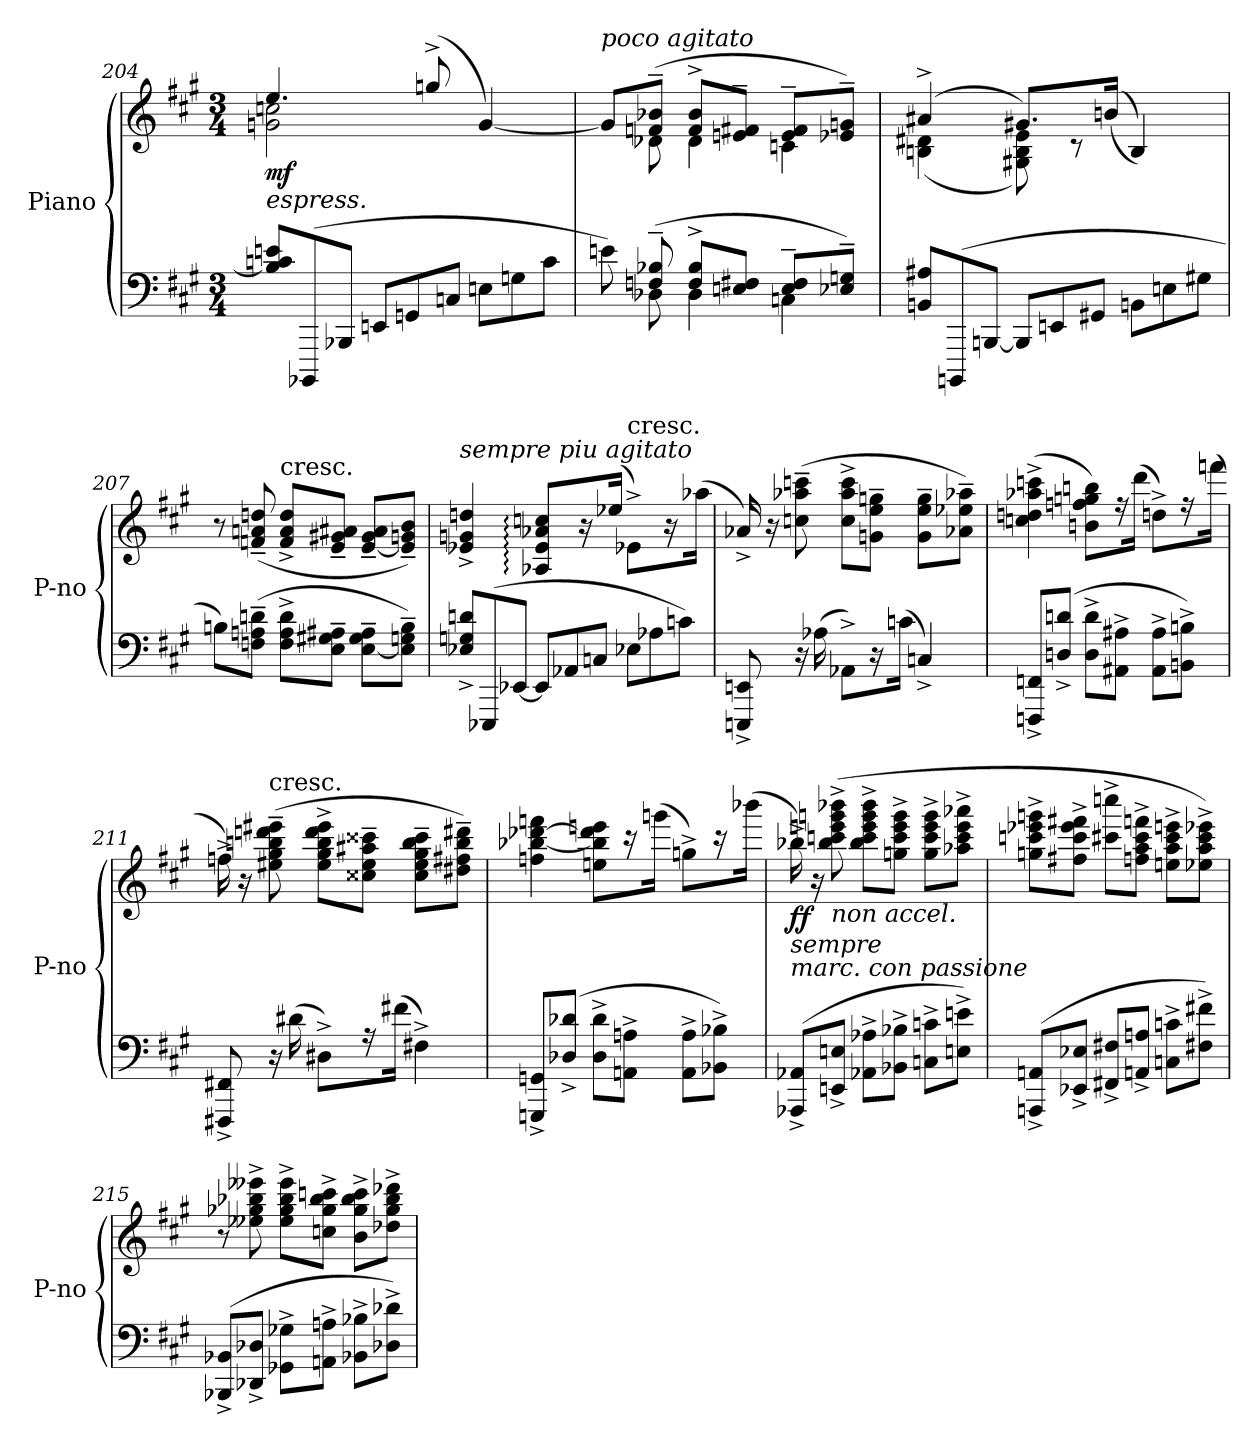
**kern	**kern	**dynam
*part2	*part1	*part1
*staff2	*staff1	*staff1
*I"Piano	*I"Piano	*
*I'P-no	*I'P-no	*
*clefF4	*clefG2	*
*k[f#c#g#]	*k[f#c#g#]	*
*M3/4	*M3/4	*
*Xtuplet	*	*
=204	=204	=204
*	*^	*
!	!LO:TX:b:i:t=espress.	!	!
12B-]/ 12cn/ 12en/L	4.ee/	2gn\ 2ccn\	mf
(12BBBB-X/	.	.	.
12BBB-X/J	.	.	.
12EEn/L	.	.	.
12GGn/	.	.	.
.	(8ggn^/	.	.
12Cn/J	.	.	.
12En\L	[4g/)	4ryy	.
12Gn\	.	.	.
12c\J	.	.	.
=205	=205	=205	=205
*^	*	*	*
!	!	!LO:TX:a:i:t=poco agitato	!	!
8en\)	8ryy	8gn/L]	8ryy	.
(8Fn~/ 8B-X~/	8D-X\	(8fn~/ 8b-X~/J	8d-X\	.
8F^/ 8B-^/L	4D-\	8f^/ 8b-^/L	4d-\	.
8En/ 8F#X/J	.	8en~/ 8f#X~/J	.	.
8E~/ 8F#~/L	4Cn\	8e~/ 8f#~/L	4cn\	.
8E-X~/ 8Gn~/J)	.	8e-X~/ 8gn~/J)	.	.
*v	*v	*	*	*
=206	=206	=206	=206
12BBn/ 12A#X/L	(4a#X^/	(4Bn\ 4d#X\	.
(12BBBBn/	.	.	.
[12BBBn/J	.	.	.
12BBB/L]	8.g#X/L)	8G#X\ 8B\ 8e\)	.
12EEn/	.	.	.
.	.	8r	.
12GG#X/J	.	.	.
.	(<(>16bn/Jk	.	.
12BBn\L	4B/))	4ryy	.
12En\	.	.	.
12G#X\J	.	.	.
*	*v	*v	*
=207	=207	=207
8Bn\L)	8r	.
(8Fn~\ 8An~\ 8dn~\J	(8fn~/ 8an~/ 8ddn~/	.
!	!LO:TX:t=cresc.	!
8F^\ 8A^\ 8d^\L	8f^/ 8a^/ 8dd^/L	.
8E~\ 8G#X~\ 8A#X~\J	8e~/ 8g#X~/ 8a#X~/J	.
[8E~\ 8G#~\ 8A#~\L	[8e~/ 8g#~/ 8a#~/L	.
8E]~\ 8Gn~\ 8B~\J)	8e]~/ 8gn~/ 8b~/J)	.
=208	=208	=208
!	!LO:TX:a:i:t=sempre piu agitato	!
12E-X^/ 12Gn^/ 12dn^/L	4e-X^/ 4gn^/ 4ddn^/	.
(12EEE-X/	.	.
[12EE-X/J	.	.
12EE-/L]	8A-X:/ 8e-:/ 8a-X:/ 8ccn:/L	.
12AA-X/	.	.
.	16r	.
12Cn/J	.	.
.	(16ee-X/Jk	.
!	!LO:TX:t=cresc.	!
12E-X\L	8e-X^\L)	.
12A-X\	.	.
.	16r	.
12cn\J)	.	.
.	(16aa-X\Jk	.
=209	=209	=209
8EEEn^/ 8EEn^/	16a-X^/)	.
.	16r	.
16r	(8ccn~\ 8aa-X~\ 8cccn~\	.
(16A-X\	.	.
8AA-X^\L)	8cc^\ 8aa-^\ 8ccc^\L	.
16r	8gn~\ 8ee~\ 8ggn~\J	.
(16cn\Jk	.	.
4Cn^/)	8g~\ 8ee~\ 8gg~\L	.
.	8a-X~\ 8ee-X~\ 8aa-X~\J)	.
=210	=210	=210
8FFFn^/ 8FFn^/L	(4ccn^\ 4ddn^\ 4aa-X^\ 4cccn^\	.
(8Dn^/ 8dn^/J	.	.
8D^\ 8d^\L	8bn\ 8ffn\ 8ggn\ 8bbn\L)	.
8AA#X^\ 8A#X^\J	16r	.
.	(16ddd\Jk	.
8AA#^\ 8A#^\L	8ddn^\L)	.
8BBn^\ 8Bn^\J)	16r	.
.	(16fffn\Jk	.
=211	=211	=211
8FFF#X^/ 8FF#X^/	16ffn^\)	.
.	16r	.
!	!LO:TX:t=cresc.	!
16r	(8ee#X~\ 8gg#~\ 8bbn~\ 8dddn~\ 8eee#X~\	.
(16d#X\	.	.
8D#X^\L)	8ee#^\ 8gg#^\ 8bb^\ 8ddd^\ 8eee#^\L	.
16r	8cc##X~\ 8ee#~\ 8aa#X~\ 8ccc##X~\J	.
(16f#X\Jk	.	.
4F#X^\)	8cc##~\ 8ee#~\ 8gg#~\ 8bb~\ 8ccc##~\L	.
.	8dd#X~\ 8ff#X~\ 8bb~\ 8ddd#X~\J)	.
=212	=212	=212
8GGGn^/ 8GGn^/L	4ffn\ [4bb-X\ [4ddd-X\ 4fffn\	.
(8D-X^/ 8d-X^/J	.	.
8D-^\ 8d-^\L	8een\ 8bb-]\ 8ddd-]\ 8eeen\L	.
8AAn^\ 8An^\J	16r	.
.	(16gggn\Jk	.
8AA^\ 8A^\L	8ggn^\L)	.
8BB-X^\ 8B-X^\J)	16r	.
.	(16bbb-X\Jk	.
=213	=213	=213
!	!LO:TX:b:i:t=sempre \nmarc. con passione	!
(8AAA-X^/ 8AA-X^/L	16bb-X^\)	ff
.	16r	.
!	!LO:TX:b:i:t=non accel.	!
8EEn^/ 8En^/J	(8bb-^\ 8cccn^\ 8eeen^\ 8gggn^\ 8bbb-X^\	.
8AA-X^\ 8A-X^\L	8bb-^\ 8ccc^\ 8eee^\ 8ggg^\ 8bbb-^\L	.
8BB-X^\ 8B-X^\J	8ggn^\ 8ccc^\ 8eee^\ 8ggg^\J	.
8Cn^\ 8cn^\L	8gg^\ 8ccc^\ 8eee^\ 8ggg^\L	.
8En^\ 8en^\J)	8aa-X^\ 8ccc^\ 8eee^\ 8aaa-X^\J	.
=214	=214	=214
(8AAAn^/ 8AAn^/L	8ggn^\ 8cccn^\ 8eee-X^\ 8gggn^\L	.
8EE-X^/ 8E-X^/J	8ff#X^\ 8ccc^\ 8eee-^\ 8fff#X^\J	.
8FF#X^/ 8F#X^/L	8ccc#X^\ 8ccccn^\L	.
8AAn^/ 8An^/J	8ffn^\ 8aa^\ 8ccc#^\ 8fffn^\J	.
8Cn^\ 8cn^\L	8een^\ 8aa^\ 8ccc#^\ 8eeen^\L	.
8F#X^\ 8f#X^\J)	8ee-X^\ 8aa^\ 8ccc#^\ 8eee-X^\J)	.
=215	=215	=215
(8BBB-X^/ 8BB-X^/L	8r	.
8DD-X^/ 8D-X^/J	8ee--X^\ 8gg-X^\ 8bb-X^\ 8eee--X^\	.
8GG-X^\ 8G-X^\L	8ee--^\ 8gg-^\ 8bb-^\ 8eee--^\L	.
8AAn^\ 8An^\J	8ccn^\ 8gg-^\ 8bb-^\ 8cccn^\J	.
8BB-X^\ 8B-X^\L	8b^\ 8gg-^\ 8bb-^\ 8ccc^\L	.
8D-X^\ 8d-X^\J)	8dd-X^\ 8gg-^\ 8bb-^\ 8ddd-X^\J	.
=	=	=
*-	*-	*-
